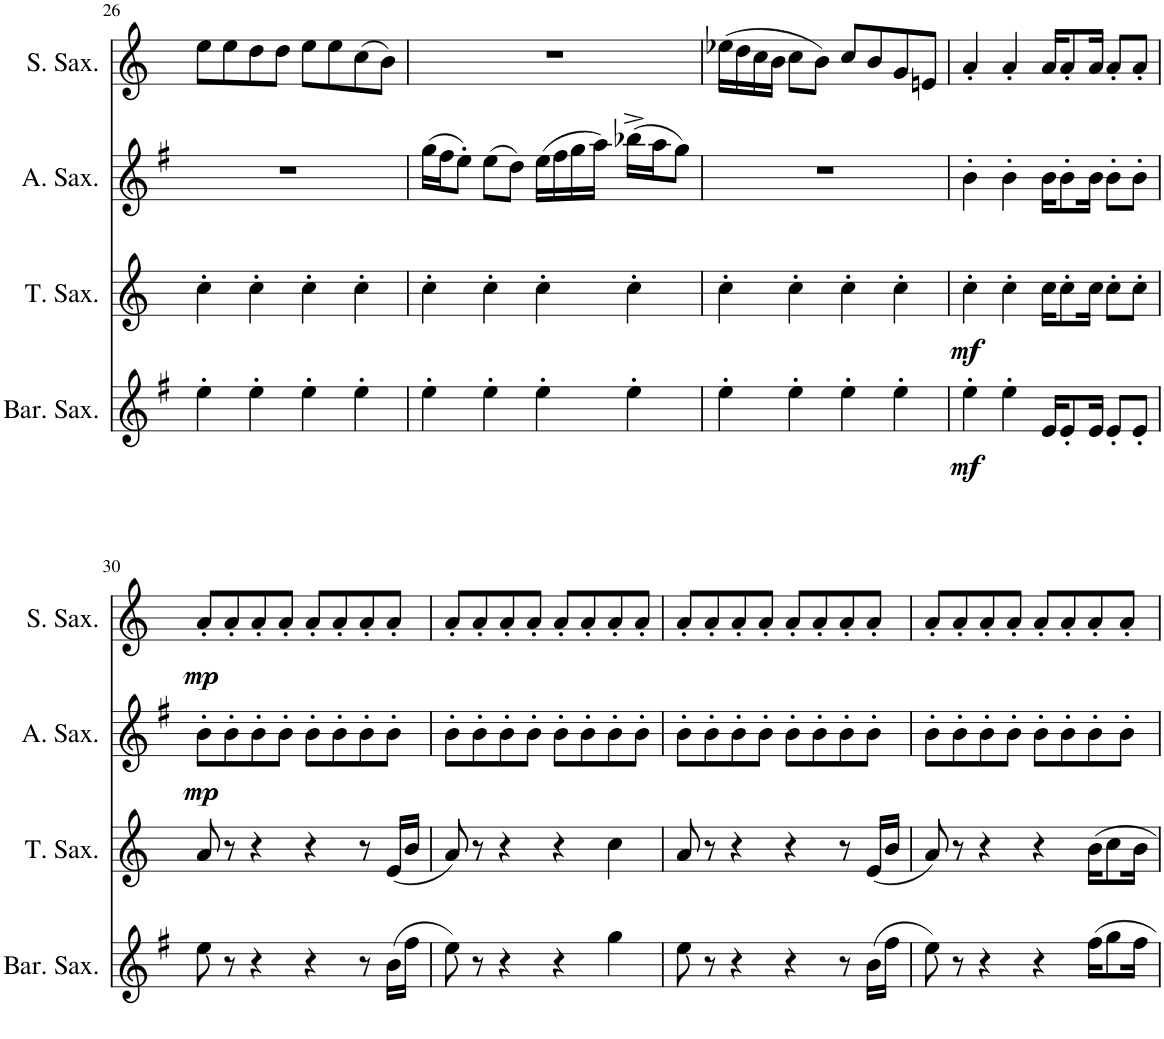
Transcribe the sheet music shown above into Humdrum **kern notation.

**kern	**dynam	**kern	**dynam	**kern	**dynam	**kern	**dynam
*part4	*part4	*part3	*part3	*part2	*part2	*part1	*part1
*staff4	*staff4	*staff3	*staff3	*staff2	*staff2	*staff1	*staff1
*I"Baritone Saxophone	*	*I"Tenor Saxophone	*	*I"Alto Saxophone	*	*I"Soprano Saxophone	*
*I'Bar. Sax.	*	*I'T. Sax.	*	*I'A. Sax.	*	*I'S. Sax.	*
!!LO:PB:g=z
*clefG2	*	*clefG2	*	*clefG2	*	*clefG2	*
*Trd12c21	*	*Trd8c14	*	*Trd5c9	*	*Trd1c2	*
*k[f#]	*	*k[]	*	*k[f#]	*	*k[]	*
*M4/4	*	*M4/4	*	*M4/4	*	*M4/4	*
=26	=26	=26	=26	=26	=26	=26	=26
4ee'\	.	4cc'\	.	1r	.	8ee\L	.
.	.	.	.	.	.	8ee\	.
4ee'\	.	4cc'\	.	.	.	8dd\	.
.	.	.	.	.	.	8dd\J	.
4ee'\	.	4cc'\	.	.	.	8ee\L	.
.	.	.	.	.	.	8ee\	.
4ee'\	.	4cc'\	.	.	.	(8cc\	.
.	.	.	.	.	.	8b\J)	.
=27	=27	=27	=27	=27	=27	=27	=27
4ee'\	.	4cc'\	.	(16gg\LL	.	1r	.
.	.	.	.	16ff#\J	.	.	.
.	.	.	.	8ee'\J)	.	.	.
4ee'\	.	4cc'\	.	(8ee\L	.	.	.
.	.	.	.	8dd\J)	.	.	.
4ee'\	.	4cc'\	.	(16ee\LL	.	.	.
.	.	.	.	16ff#\	.	.	.
.	.	.	.	16gg\	.	.	.
.	.	.	.	16aa\JJ)	.	.	.
4ee'\	.	4cc'\	.	(16bb-X^\LL	.	.	.
.	.	.	.	16aa\J	.	.	.
.	.	.	.	8gg\J)	.	.	.
=28	=28	=28	=28	=28	=28	=28	=28
4ee'\	.	4cc'\	.	1r	.	(16ee-X\LL	.
.	.	.	.	.	.	16dd\	.
.	.	.	.	.	.	16cc\	.
.	.	.	.	.	.	16b\JJ	.
4ee'\	.	4cc'\	.	.	.	8cc\L	.
.	.	.	.	.	.	8b\J)	.
4ee'\	.	4cc'\	.	.	.	8cc/L	.
.	.	.	.	.	.	8b/	.
4ee'\	.	4cc'\	.	.	.	8g/	.
.	.	.	.	.	.	8en/J	.
=29	=29	=29	=29	=29	=29	=29	=29
!	!LO:DY:b	!	!LO:DY:b	!	!	!	!
4ee'\	mf	4cc'\	mf	4b'\	.	4a'/	.
4ee'\	.	4cc'\	.	4b'\	.	4a'/	.
16e/KL	.	16cc\KL	.	16b\KL	.	16a/KL	.
8e'/	.	8cc'\	.	8b'\	.	8a'/	.
16e/Jk	.	16cc\Jk	.	16b\Jk	.	16a/Jk	.
8e'/L	.	8cc'\L	.	8b'\L	.	8a'/L	.
8e'/J	.	8cc'\J	.	8b'\J	.	8a'/J	.
!!LO:LB:g=z
=30	=30	=30	=30	=30	=30	=30	=30
!	!	!	!	!	!LO:DY:b	!	!LO:DY:b
8ee\	.	8a/	.	8b'\L	mp	8a'/L	mp
8r	.	8r	.	8b'\	.	8a'/	.
4r	.	4r	.	8b'\	.	8a'/	.
.	.	.	.	8b'\J	.	8a'/J	.
4r	.	4r	.	8b'\L	.	8a'/L	.
.	.	.	.	8b'\	.	8a'/	.
8r	.	8r	.	8b'\	.	8a'/	.
(16b\LL	.	(16e/LL	.	8b'\J	.	8a'/J	.
16ff#\JJ	.	16b/JJ	.	.	.	.	.
=31	=31	=31	=31	=31	=31	=31	=31
8ee\)	.	8a/)	.	8b'\L	.	8a'/L	.
8r	.	8r	.	8b'\	.	8a'/	.
4r	.	4r	.	8b'\	.	8a'/	.
.	.	.	.	8b'\J	.	8a'/J	.
4r	.	4r	.	8b'\L	.	8a'/L	.
.	.	.	.	8b'\	.	8a'/	.
4gg\	.	4cc\	.	8b'\	.	8a'/	.
.	.	.	.	8b'\J	.	8a'/J	.
=32	=32	=32	=32	=32	=32	=32	=32
8ee\	.	8a/	.	8b'\L	.	8a'/L	.
8r	.	8r	.	8b'\	.	8a'/	.
4r	.	4r	.	8b'\	.	8a'/	.
.	.	.	.	8b'\J	.	8a'/J	.
4r	.	4r	.	8b'\L	.	8a'/L	.
.	.	.	.	8b'\	.	8a'/	.
8r	.	8r	.	8b'\	.	8a'/	.
(16b\LL	.	(16e/LL	.	8b'\J	.	8a'/J	.
16ff#\JJ	.	16b/JJ	.	.	.	.	.
=33	=33	=33	=33	=33	=33	=33	=33
8ee\)	.	8a/)	.	8b'\L	.	8a'/L	.
8r	.	8r	.	8b'\	.	8a'/	.
4r	.	4r	.	8b'\	.	8a'/	.
.	.	.	.	8b'\J	.	8a'/J	.
4r	.	4r	.	8b'\L	.	8a'/L	.
.	.	.	.	8b'\	.	8a'/	.
16ff#\KL	.	16b\KL	.	8b'\	.	8a'/	.
8gg\	.	8cc\	.	.	.	.	.
.	.	.	.	8b'\J	.	8a'/J	.
16ff#\Jk	.	16b\Jk	.	.	.	.	.
=	=	=	=	=	=	=	=
*-	*-	*-	*-	*-	*-	*-	*-
